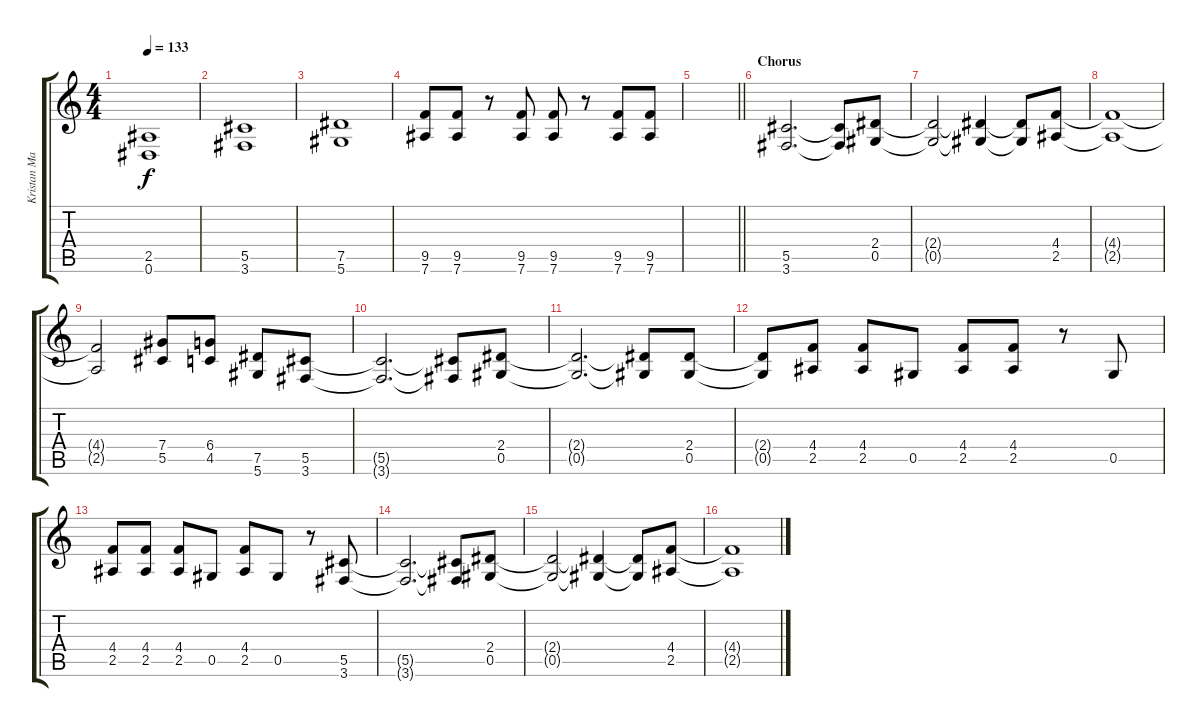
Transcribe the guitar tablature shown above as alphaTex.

\track ("Kristan Mallory (Rythm)" "Kristan Ma") {instrument distortionguitar}
\staff {score tabs}
\tuning (Eb4 Bb3 Gb3 Db3 Ab2 Eb2) {hide}
\ts (4 4)
\tempo 133
\clef g2
\ks c
(2.5{t} 0.6{t}).1{dy f} |
(5.5 3.6).1 |
(7.5 5.6).1 |
(9.5 7.6).8 (9.5 7.6).8 r.8 (9.5 7.6).8 (9.5 7.6).8 r.8 (9.5 7.6).8 (9.5 7.6).8 |
\barLineRight lightlight
|
\section ("" "Chorus")
(5.5 3.6).2{d} (5.5{t} 3.6{t}).8 (2.4 0.5).8 |
(2.4{t} 0.5{t}).2 (2.4{t} 0.5{t}).4 (2.4{t} 0.5{t}).8 (4.4 2.5).8 |
(4.4{t} 2.5{t}).1 |
(4.4{t} 2.5{t}).2 (7.4 5.5).8 (6.4 4.5).8 (7.5 5.6).8 (5.5 3.6).8 |
(5.5{t} 3.6{t}).2{d} (5.5{t} 3.6{t}).8 (2.4 0.5).8 |
(2.4{t} 0.5{t}).2{d} (2.4{t} 0.5{t}).8 (2.4 0.5).8 |
(2.4{t} 0.5{t}).8 (4.4 2.5).8 (4.4 2.5).8 0.5.8 (4.4 2.5).8 (4.4 2.5).8 r.8 0.5.8 |
(4.4 2.5).8 (4.4 2.5).8 (4.4 2.5).8 0.5.8 (4.4 2.5).8 0.5.8 r.8 (5.5 3.6).8 |
(5.5{t} 3.6{t}).2{d} (5.5{t} 3.6{t}).8 (2.4 0.5).8 |
(2.4{t} 0.5{t}).2 (2.4{t} 0.5{t}).4 (2.4{t} 0.5{t}).8 (4.4 2.5).8 |
(4.4{t} 2.5{t}).1
